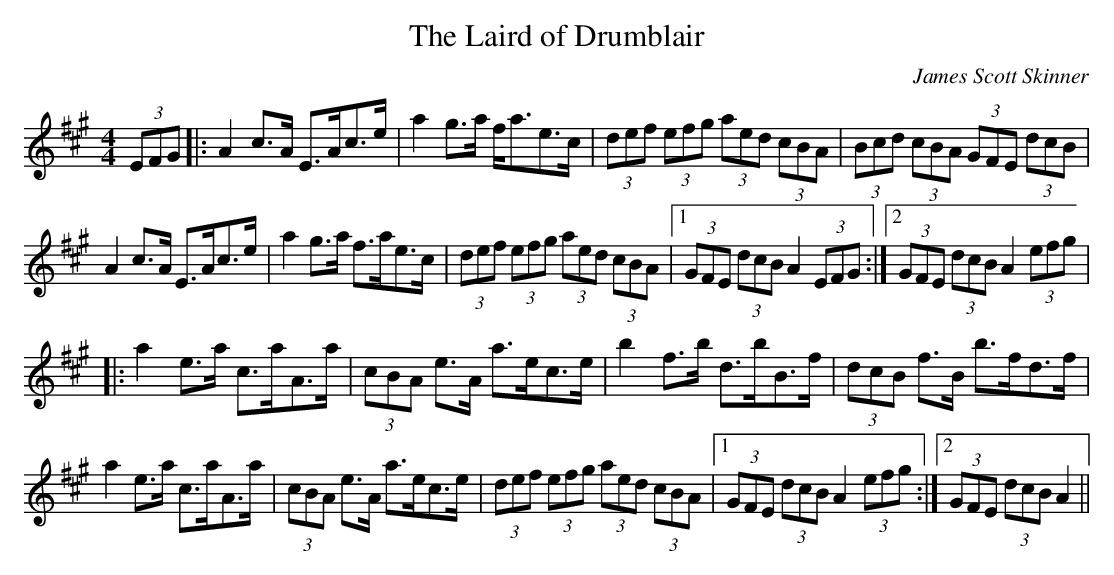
X:1
T:Laird of Drumblair, The
M:4/4
L:1/8
C:James Scott Skinner
K:A
(3EFG|:A2c>A E>Ac>e|a2g>a f<ae>c|\
(3def (3efg (3aed (3cBA|(3Bcd (3cBA (3GFE (3dcB|
A2c>A E>Ac>e|a2g>a f>ae>c|(3def (3efg (3aed (3cBA|\
[1 (3GFE (3dcB A2 (3EFG:|2 (3GFE (3dcB A2 (3efg|
|:a2e>a c>aA>a|(3cBA e>A a>ec>e|b2f>b d>bB>f|(3dcB f>B b>fd>f|
a2e>a c>aA>a|(3cBA e>A a>ec>e|(3def (3efg (3aed (3cBA|\
[1 (3GFE (3dcB A2 (3efg:|2 (3GFE (3dcB A2||
